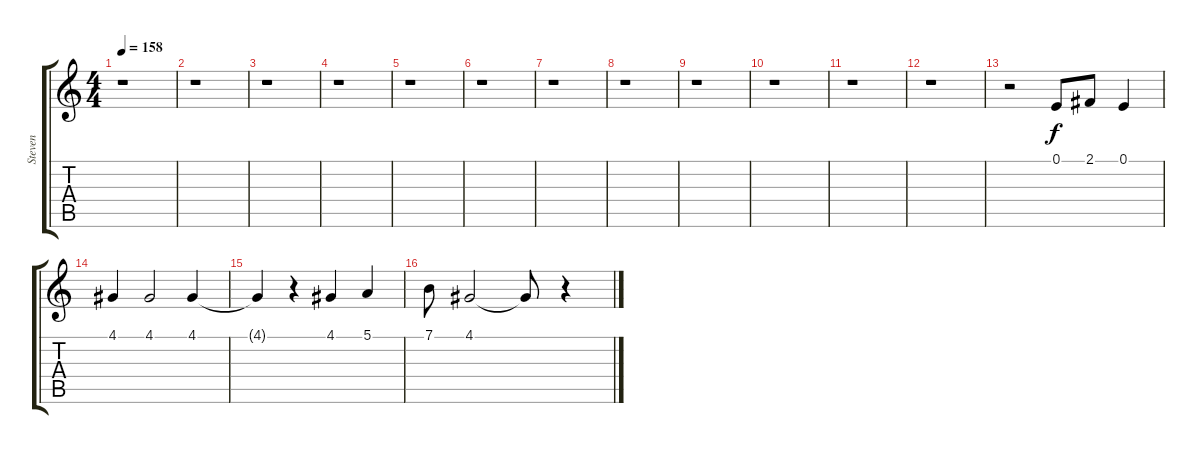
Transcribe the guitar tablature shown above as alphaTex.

\track ("Steven" "Steven") {instrument voiceoohs}
\staff {score tabs}
\tuning (E4 B3 G3 D3 A2 E2) {hide}
\ts (4 4)
\tempo 158
\clef g2
\ks c
r.1{dy f} |
r.1 |
r.1 |
r.1 |
r.1 |
r.1 |
r.1 |
r.1 |
r.1 |
r.1 |
r.1 |
r.1 |
r.2 0.1.8 2.1.8 0.1.4 |
4.1.4 4.1.2 4.1.4 |
4.1{t}.4 r.4 4.1.4 5.1.4 |
7.1.8 4.1.2 4.1{t}.8 r.4
